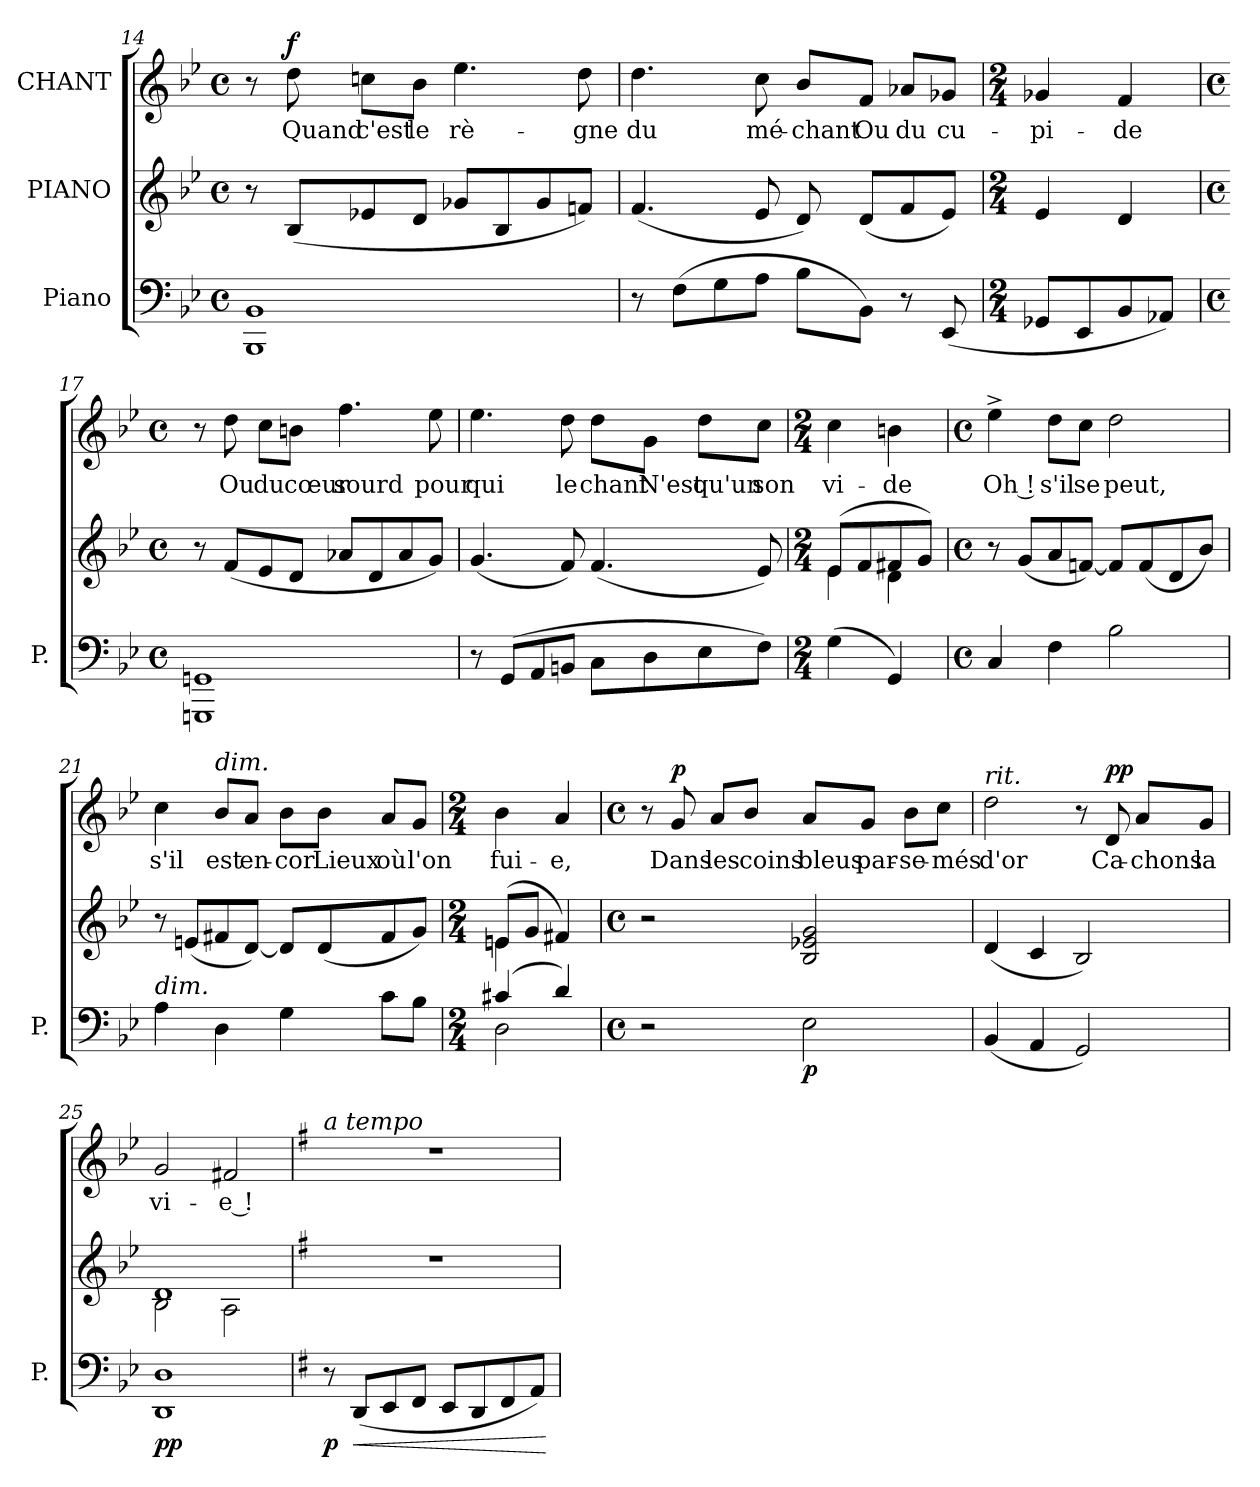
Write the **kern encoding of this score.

**kern	**dynam	**kern	**kern	**text	**dynam
*part3	*part3	*part2	*part1	*part1	*part1
*staff3	*staff3	*staff2	*staff1	*staff1	*staff1
*I"Piano	*	*I"PIANO	*I"CHANT	*	*
*I'P.	*	*	*	*	*
!!LO:LB:g=z
*clefF4	*	*clefG2	*clefG2	*	*
*k[b-e-]	*	*k[b-e-]	*k[b-e-]	*	*
*B-:	*	*B-:	*B-:	*	*
*M4/4	*	*M4/4	*M4/4	*	*
*met(c)	*	*met(c)	*met(c)	*	*
=14	=14	=14	=14	=14	=14
1BBB-/ 1BB-/	.	8r	8r	.	.
.	.	(8B-/L	8dd\	Quand	f
.	.	8e-X/	8ccn\L	c'est	.
.	.	8d/J	8b-\J	le	.
.	.	8g-X/L	4.ee-\	rè-	.
.	.	8B-/	.	.	.
.	.	8g-/	.	.	.
.	.	8fn/J)	8dd\	-gne	.
=15	=15	=15	=15	=15	=15
8r	.	(4.f/	4.dd\	du	.
(8F\L	.	.	.	.	.
8G\	.	.	.	.	.
8A\J	.	8e-/	8cc\	mé-	.
8B-\L	.	8d/)	8b-/L	-chant	.
8BB-\J)	.	(8d/L	8f/J	Ou	.
8r	.	8f/	8a-X/L	du	.
(8EE-/	.	8e-/J)	8g-X/J	cu-	.
=16	=16	=16	=16	=16	=16
*M2/4	*	*M2/4	*M2/4	*	*
8GG-X/L	.	4e-/	4g-X/	-pi-	.
8EE-/	.	.	.	.	.
8BB-/	.	4d/	4f/	-de	.
8AA-X/J)	.	.	.	.	.
!!LO:LB:g=z
=17	=17	=17	=17	=17	=17
*M4/4	*	*M4/4	*M4/4	*	*
*met(c)	*	*met(c)	*met(c)	*	*
1GGGn/ 1GGn/	.	8r	8r	.	.
.	.	(8f/L	8dd\	Ou	.
.	.	8e-/	8cc\L	du	.
.	.	8d/J	8bn\J	cœur	.
.	.	8a-X/L	4.ff\	sourd	.
.	.	8d/	.	.	.
.	.	8a-/	.	.	.
.	.	8g/J)	8ee-\	pour	.
=18	=18	=18	=18	=18	=18
8r	.	(4.g/	4.ee-\	qui	.
(8GG/L	.	.	.	.	.
8AA/	.	.	.	.	.
8BBn/J	.	8f/)	8dd\	le	.
8C\L	.	(4.f/	8dd\L	chant	.
8D\	.	.	8g\J	N'est	.
8E-\	.	.	8dd\L	qu'un	.
8F\J)	.	8e-/)	8cc\J	son	.
=19	=19	=19	=19	=19	=19
*M2/4	*	*M2/4	*M2/4	*	*
*	*	*^	*	*	*
(4G\	.	(8e-/L	4e-\	4cc\	vi-	.
.	.	8f/	.	.	.	.
4GG/)	.	8f#X/	4d\	4bn\	-de	.
.	.	8g/J)	.	.	.	.
*	*	*v	*v	*	*	*
=20	=20	=20	=20	=20	=20
*M4/4	*	*M4/4	*M4/4	*	*
*met(c)	*	*met(c)	*met(c)	*	*
4C/	.	8r	4ee-^\	Oh !	.
.	.	(8g/L	.	.	.
4F\	.	8a/	8dd\L	s'il	.
.	.	[8fn/J)	8cc\J	se	.
2B-\	.	8f/L]	2dd\	peut,	.
.	.	(8f/	.	.	.
.	.	8d/	.	.	.
.	.	8b-/J)	.	.	.
!!LO:LB:g=z
=21	=21	=21	=21	=21	=21
!LO:TX:i:t=dim.	!	!	!	!	!
4A\	.	8r	4cc\	s'il	.
.	.	(8en/L	.	.	.
!	!	!	!LO:TX:i:t=dim.	!	!
4D\	.	8f#X/	8b-/L	est	.
.	.	[8d/J)	8a/J	en-	.
4G\	.	8d/L]	8b-\L	-cor	.
.	.	(8d/	8b-\J	Lieux	.
8c\L	.	8f#/	8a/L	où	.
8B-\J	.	8g/J)	8g/J	l'on	.
=22	=22	=22	=22	=22	=22
*M2/4	*	*M2/4	*M2/4	*	*
*^	*	*^	*	*	*
(4c#X/	2D\	.	(8en/L	4en\	4b-\	fui-	.
.	.	.	8g/J	.	.	.	.
4d/)	.	.	4f#X/)	4ryy	4a/	-e,	.
*v	*v	*	*	*	*	*	*
*	*	*v	*v	*	*	*
=23	=23	=23	=23	=23	=23
*M4/4	*	*M4/4	*M4/4	*	*
*met(c)	*	*met(c)	*met(c)	*	*
2r	.	2r	8r	.	.
.	.	.	8g/	Dans	p
.	.	.	8a/L	les	.
.	.	.	8b-/J	coins	.
2E-\	p	2B-/ 2e-X/ 2g/	8a/L	bleus	.
.	.	.	8g/J	par-	.
.	.	.	8b-\L	-se-	.
.	.	.	8cc\J	-més	.
!!LO:PB:g=z
=24	=24	=24	=24	=24	=24
!	!	!	!LO:TX:i:t=rit.	!	!
(4BB-/	.	(4d/	2dd\	d'or	.
4AA/	.	4c/	.	.	.
2GG/)	.	2B-/)	8r	.	.
.	.	.	8d/	Ca-	pp
.	.	.	8a/L	-chons	.
.	.	.	8g/J	la	.
=25	=25	=25	=25	=25	=25
*	*	*^	*	*	*
1DD/ 1D/	pp	1d/	2B-\	2g/	vi-	.
.	.	.	2A\	2f#X/	-e !	.
*	*	*v	*v	*	*	*
=26	=26	=26	=26	=26	=26
*k[f#]	*	*k[f#]	*k[f#]	*	*
*	*	*^	*	*	*
!	!	!	!	!LO:TX:i:t=a tempo	!	!
*	*	*v	*v	*	*	*
8r	p	1r	1r	.	.
!	!LO:HP:b	!	!	!	!
(8DD/L	<	.	.	.	.
8EE/	.	.	.	.	.
8FF#/J	.	.	.	.	.
8EE/L	.	.	.	.	.
8DD/	.	.	.	.	.
8FF#/	.	.	.	.	.
8AA/J)	.	.	.	.	.
.	[	.	.	.	.
=	=	=	=	=	=
*-	*-	*-	*-	*-	*-
